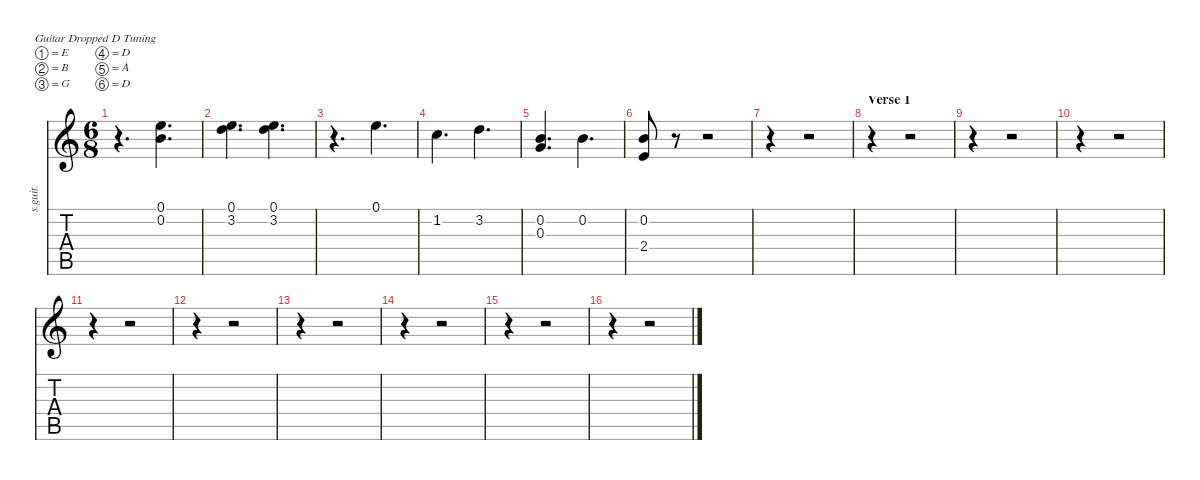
\defaultSystemsLayout 4
\hideDynamics
\bracketExtendMode nobrackets
\track ("Micheal Kamen - Horn" "s.guit.") {instrument frenchhorn}
\staff {score tabs}
\tuning (E4 B3 G3 D3 A2 D2)
\displaytranspose 12
\ts (6 8)
\tempo (71 hide)
\clef g2
\ks c
r.4{d dy mf} (0.1 0.2).4{d lyrics (0 "") lyrics (1 "") lyrics (2 "") lyrics (3 "") lyrics (4 "")} |
(0.1 3.2).4{d lyrics (0 "") lyrics (1 "") lyrics (2 "") lyrics (3 "") lyrics (4 "")} (0.1 3.2).4{d lyrics (0 "") lyrics (1 "") lyrics (2 "") lyrics (3 "") lyrics (4 "")} |
r.4{d} 0.1.4{d lyrics (0 "") lyrics (1 "") lyrics (2 "") lyrics (3 "") lyrics (4 "")} |
1.2.4{d lyrics (0 "") lyrics (1 "") lyrics (2 "") lyrics (3 "") lyrics (4 "")} 3.2.4{d lyrics (0 "") lyrics (1 "") lyrics (2 "") lyrics (3 "") lyrics (4 "")} |
(0.2 0.3).4{d lyrics (0 "") lyrics (1 "") lyrics (2 "") lyrics (3 "") lyrics (4 "")} 0.2.4{d lyrics (0 "") lyrics (1 "") lyrics (2 "") lyrics (3 "") lyrics (4 "")} |
(0.2 2.4).8{lyrics (0 "") lyrics (1 "") lyrics (2 "") lyrics (3 "") lyrics (4 "")} r.8 r.2 |
r.4 r.2 |
\section ("" "Verse 1")
r.4 r.2 |
r.4 r.2 |
r.4 r.2 |
r.4 r.2 |
r.4 r.2 |
r.4 r.2 |
r.4 r.2 |
r.4 r.2 |
r.4 r.2
